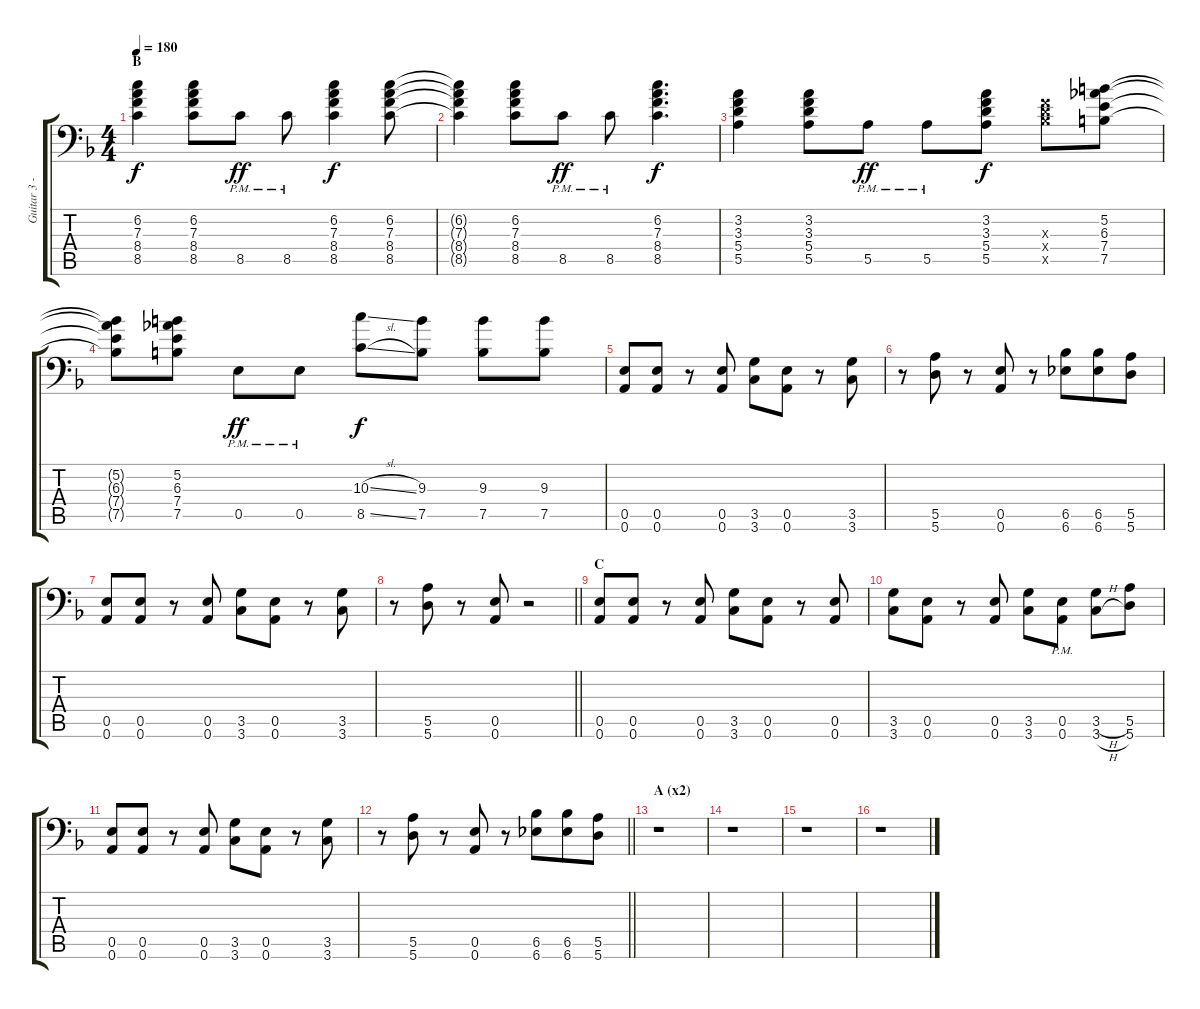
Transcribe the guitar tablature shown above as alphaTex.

\track ("Guitar 3 - Aoi" "Guitar 3 -") {instrument distortionguitar}
\staff {score tabs}
\tuning (B3 Gb3 D3 A2 E2 A1) {hide}
\ts (4 4)
\section ("" "B")
\tempo 180
\clef f4
\ks f
(6.2 7.3 8.4 8.5).4{dy f} (6.2 7.3 8.4 8.5).8 8.5{pm}.8{dy ff} 8.5{pm}.8 (6.2 7.3 8.4 8.5).4{dy f} (6.2 7.3 8.4 8.5).8 |
(6.2{t} 7.3{t} 8.4{t} 8.5{t}).4 (6.2 7.3 8.4 8.5).8 8.5{pm}.8{dy ff} 8.5{pm}.8 (6.2 7.3 8.4 8.5).4{d dy f} |
(3.2 3.3 5.4 5.5).4 (3.2 3.3 5.4 5.5).8 5.5{pm}.8{dy ff} 5.5{pm}.8 (3.2 3.3 5.4 5.5).8{dy f} (3.3{x} 5.4{x} 6.5{x}).8 (5.2 6.3 7.4 7.5).8 |
(5.2{t} 6.3{t} 7.4{t} 7.5{t}).8 (5.2 6.3 7.4 7.5).8 0.5{pm}.8{dy ff} 0.5{pm}.8 (10.3{sl} 8.5{sl}).8{dy f} (9.3 7.5).8 (9.3 7.5).8 (9.3 7.5).8 |
(0.5 0.6).8 (0.5 0.6).8 r.8 (0.5 0.6).8 (3.5 3.6).8 (0.5 0.6).8 r.8 (3.5 3.6).8 |
r.8 (5.5 5.6).8 r.8 (0.5 0.6).8 r.8 (6.5 6.6).8{beam merge} (6.5 6.6).8 (5.5 5.6).8 |
(0.5 0.6).8 (0.5 0.6).8 r.8 (0.5 0.6).8 (3.5 3.6).8 (0.5 0.6).8 r.8 (3.5 3.6).8 |
\barLineRight lightlight
r.8 (5.5 5.6).8 r.8 (0.5 0.6).8 r.2 |
\section ("" "C")
(0.5 0.6).8 (0.5 0.6).8 r.8 (0.5 0.6).8 (3.5 3.6).8 (0.5 0.6).8 r.8 (0.5 0.6).8 |
(3.5 3.6).8 (0.5 0.6).8 r.8 (0.5 0.6).8 (3.5 3.6).8 (0.5{pm} 0.6{pm}).8 (3.5{h} 3.6{h}).8 (5.5 5.6).8 |
(0.5 0.6).8 (0.5 0.6).8 r.8 (0.5 0.6).8 (3.5 3.6).8 (0.5 0.6).8 r.8 (3.5 3.6).8 |
\barLineRight lightlight
r.8 (5.5 5.6).8 r.8 (0.5 0.6).8 r.8 (6.5 6.6).8{beam merge} (6.5 6.6).8 (5.5 5.6).8 |
\section ("" "A (x2)")
r.1 |
r.1 |
r.1 |
r.1
